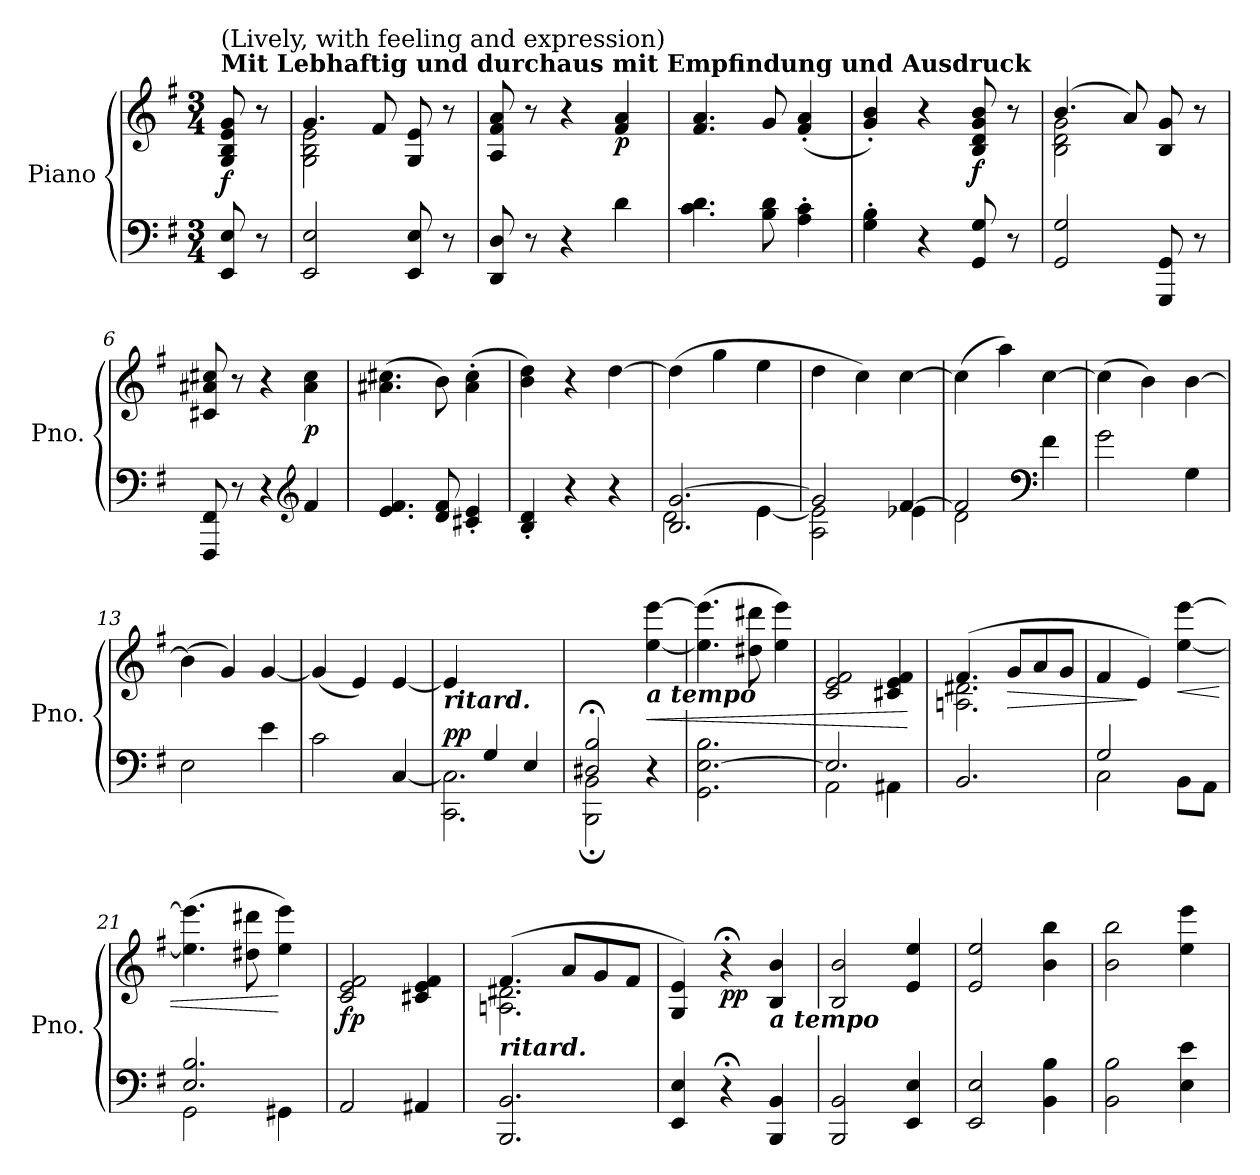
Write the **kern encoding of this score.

**kern	**kern	**dynam
*part1	*part1	*part1
*staff2	*staff1	*staff1/2
*I"Piano	*	*
*I'Pno.	*	*
*clefF4	*clefG2	*
*k[f#]	*k[f#]	*
*M3/4	*M3/4	*
=	=	=
!	!LO:TX:a:B:t=Mit Lebhaftig und durchaus mit Empfindung und Ausdruck	!
!	!LO:TX:a:t=(Lively, with feeling and expression)	!
!	!	!LO:DY:b
8EE/ 8E/	8G/ 8B/ 8e/ 8g/	f
8r	8r	.
=1	=1	=1
*	*^	*
2EE/ 2E/	4.g/	2G\ 2B\ 2e\	.
.	8f#/	.	.
8EE/ 8E/	8G/ 8e/	4ryy	.
8r	8r	.	.
*	*v	*v	*
=2	=2	=2
8DD/ 8D/	8A/ 8f#/ 8a/	.
8r	8r	.
4r	4r	.
!	!	!LO:DY:b
4d\	4f#/ 4a/	p
=3	=3	=3
4.c\ 4.d\	4.f#/ 4.a/	.
8B\ 8d\	8g/	.
4A\' 4c\'	(<4f#/' 4a/'	.
=4	=4	=4
4G\' 4B\'	4g/' 4b/')	.
4r	4r	.
!	!	!LO:DY:b
8GG/ 8G/	8B/ 8d/ 8g/ 8b/	f
8r	8r	.
=5	=5	=5
*	*^	*
2GG/ 2G/	(>4.b/	2B\ 2d\ 2g\	.
.	8a/)	.	.
8GGG/ 8GG/	8B/ 8g/	4ryy	.
8r	8r	.	.
*	*v	*v	*
=6	=6	=6
8FFF#/ 8FF#/	8c#X/ 8a#X/ 8cc#X/	.
8r	8r	.
4r	4r	.
*clefG2	*	*
!	!	!LO:DY:b
4f#/	4a#\ 4cc#\	p
=7	=7	=7
4.e/ 4.f#/	(>4.a#X\ 4.cc#X\	.
8d/ 8f#/	8b\)	.
4c#X/' 4e/'	(>4a#\' 4cc#\'	.
=8	=8	=8
4B/' 4d/'	4b\ 4dd\)	.
4r	4r	.
4r	[4dd\	.
=9	=9	=9
*^	*	*
2.B/ [2.g/	2d\	(>4dd\]	.
.	.	4gg\	.
.	[4e\	4ee\	.
=10	=10	=10	=10
2g/]	2A\ 2e\]	4dd\	.
.	.	4cc\)	.
[4f#/	4e-X\	[4cc\	.
=11	=11	=11	=11
2f#/]	2d\	(>4cc\]	.
.	.	4aa\)	.
*clefF4	*	*	*
4f#\	4ryy	[4cc\	.
*v	*v	*	*
=12	=12	=12
2g\	(>4cc\]	.
.	4b\)	.
4G\	[4b\	.
=13	=13	=13
!	!	!LO:DY:b
2E\	(>4b\]	other-dynamics
.	4g/)	.
4e\	[4g/	.
=14	=14	=14
2c\	(<4g/]	.
.	4e/)	.
[4C/	[4e/	.
=15	=15	=15
*^	*	*
!	!	!LO:TX:b:Bi:t=ritard.	!
!	!	!	!LO:DY:a=2
4ryy	2.CC\ 2.C\]	(>4e/]	pp
4G/	.	2ryy	.
4E/)	.	.	.
=16	=16	=16	=16
2D#X/;< 2B/;<	2BBB\; 2BB\;	2ryy	.
!	!	!LO:TX:b:Bi:t=a tempo	!
!	!	!	!LO:HP:b
4ryy	4r	[4ee\ [4eee\	<
*v	*v	*	*
=17	=17	=17
2.GG\ [2.E\ 2.B\	(>4.ee\] 4.eee\]	.
.	8dd#X\ 8ddd#X\	.
.	4ee\ 4eee\)	.
=18	=18	=18
*^	*	*
2.E/]	2AA\	2c/ 2e/ 2f#/	.
.	4AA#X\	4c#X/ 4e/ 4f#/	.
*v	*v	*	*
.	.	[
=19	=19	=19
*	*^	*
2.BB/	(>4.f#/	2.An\ 2.d#X\	.
!	!	!	!LO:HP:b
.	8g/L	.	>
.	8a/	.	.
.	8g/J	.	.
*	*v	*v	*
=20	=20	=20
*^	*	*
2C\	2G/	4f#/	.
.	.	4e/)	]
!	!	!	!LO:HP:b
8BB\L	4ryy	[4ee\ [4eee\	<
8AA\J	.	.	.
=21	=21	=21	=21
2.E/ 2.B/	2GG\	(>4.ee\] 4.eee\]	.
.	.	8dd#X\ 8ddd#X\	.
.	4GG#X\	4ee\ 4eee\)	[
=22	=22	=22	=22
!	!	!	!LO:DY:b
*v	*v	*	*
2AA/	2c/ 2e/ 2f#/	fp
4AA#X/	4c#X/ 4e/ 4f#/	.
=23	=23	=23
*	*^	*
!	!LO:TX:b:Bi:t=ritard.	!	!
2.BBB/ 2.BB/	(>4.f#/	2.An\ 2.d#X\	.
.	8a/L	.	.
.	8g/	.	.
.	8f#/J	.	.
*	*v	*v	*
=24	=24	=24
4EE/ 4E/	4G/ 4e/)	.
!	!	!LO:DY:b
4r;<	4r;<	pp
!	!LO:TX:b:Bi:t=a tempo	!
4BBB/ 4BB/	4B/ 4b/	.
=25	=25	=25
2BBB/ 2BB/	2B/ 2b/	.
4EE/ 4E/	4e/ 4ee/	.
=26	=26	=26
2EE/ 2E/	2e/ 2ee/	.
4BB\ 4B\	4b\ 4bb\	.
=27	=27	=27
2BB\ 2B\	2b\ 2bb\	.
4E\ 4e\	4ee\ 4eee\	.
=	=	=
*-	*-	*-
